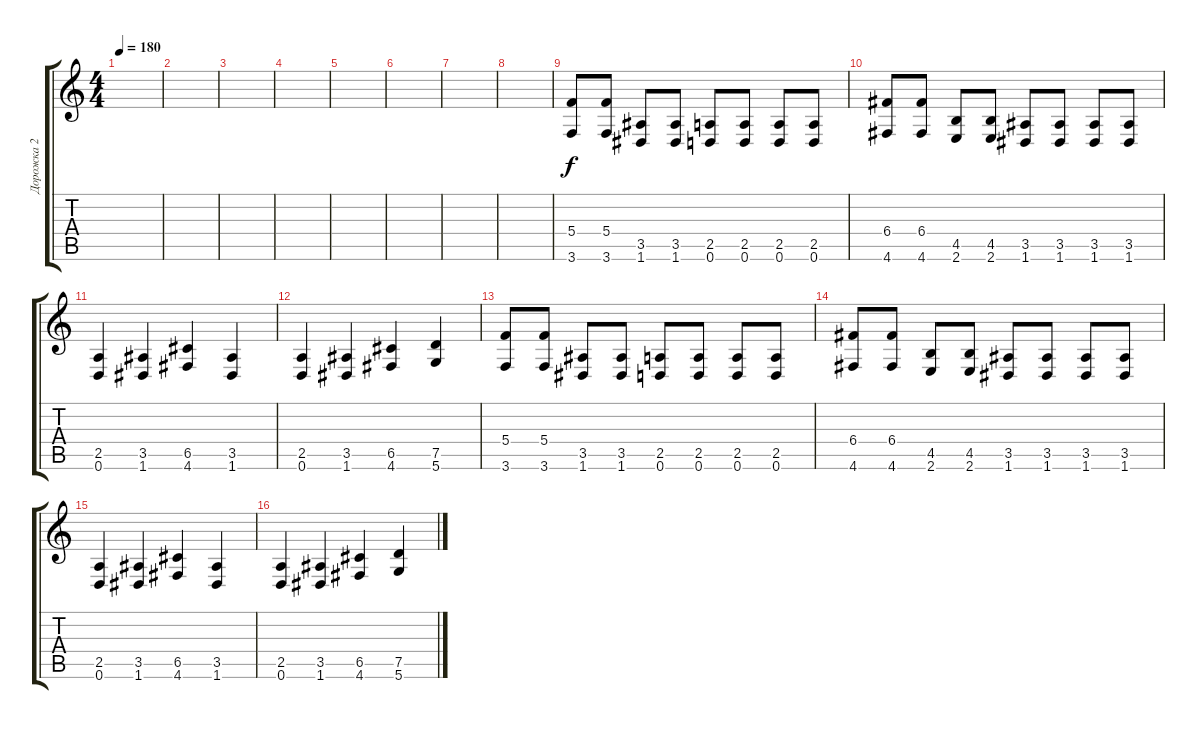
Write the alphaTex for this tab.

\track ("Дорожка 2" "Дорожка 2") {instrument distortionguitar}
\staff {score tabs}
\tuning (D4 A3 F3 C3 G2 D2) {hide}
\ts (4 4)
\tempo 180
\clef g2
\ks c
|
|
|
|
|
|
|
|
(5.4 3.6).8 (5.4 3.6).8 (3.5 1.6).8 (3.5 1.6).8 (2.5 0.6).8 (2.5 0.6).8 (2.5 0.6).8 (2.5 0.6).8 |
(6.4 4.6).8 (6.4 4.6).8 (4.5 2.6).8 (4.5 2.6).8 (3.5 1.6).8 (3.5 1.6).8 (3.5 1.6).8 (3.5 1.6).8 |
(2.5 0.6).4 (3.5 1.6).4 (6.5 4.6).4 (3.5 1.6).4 |
(2.5 0.6).4 (3.5 1.6).4 (6.5 4.6).4 (7.5 5.6).4 |
(5.4 3.6).8 (5.4 3.6).8 (3.5 1.6).8 (3.5 1.6).8 (2.5 0.6).8 (2.5 0.6).8 (2.5 0.6).8 (2.5 0.6).8 |
(6.4 4.6).8 (6.4 4.6).8 (4.5 2.6).8 (4.5 2.6).8 (3.5 1.6).8 (3.5 1.6).8 (3.5 1.6).8 (3.5 1.6).8 |
(2.5 0.6).4 (3.5 1.6).4 (6.5 4.6).4 (3.5 1.6).4 |
(2.5 0.6).4 (3.5 1.6).4 (6.5 4.6).4 (7.5 5.6).4
